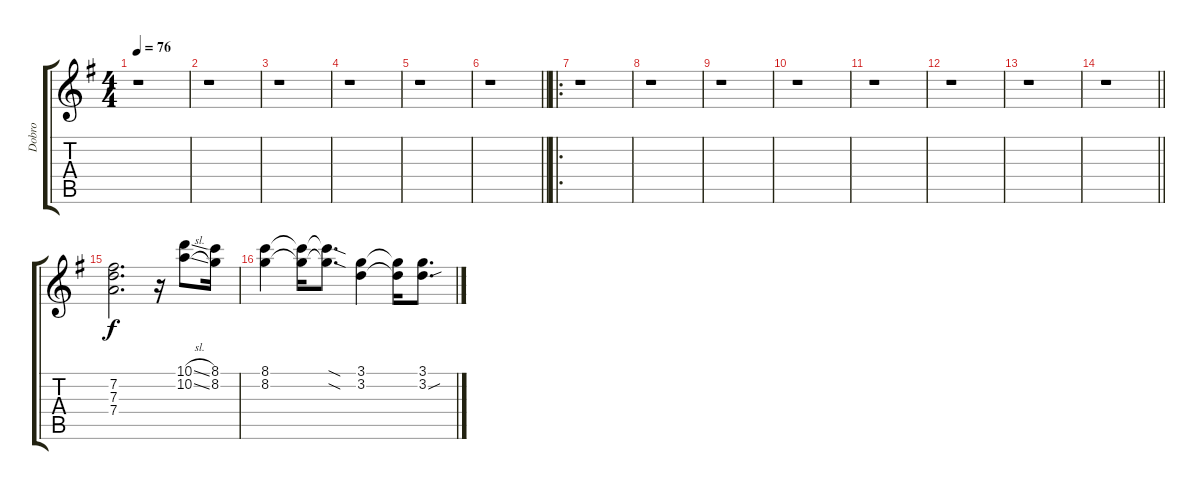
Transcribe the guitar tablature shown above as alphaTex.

\track ("Dobro" "Dobro") {instrument acousticguitarsteel}
\staff {score tabs}
\tuning (E4 B3 G3 D3 A2 E2) {hide}
\ts (4 4)
\tempo 76
\clef g2
\ks g
r.1{dy f instrument acousticguitarsteel} |
r.1 |
r.1 |
r.1 |
r.1 |
\barLineRight lightlight
r.1 |
\ro
r.1 |
r.1 |
r.1 |
r.1 |
r.1 |
r.1 |
r.1 |
\barLineRight lightlight
r.1 |
(7.2 7.3 7.4).2{d} r.16 (10.1{sl} 10.2{sl}).8 (8.1 8.2).16 |
(8.1 8.2).4 (8.1{t} 8.2{t}).16 (8.1{sod t} 8.2{sod t}).8{d} (3.1 3.2).4 (3.1{t} 3.2{t}).16 (3.1 3.2{sou}).8{d}
